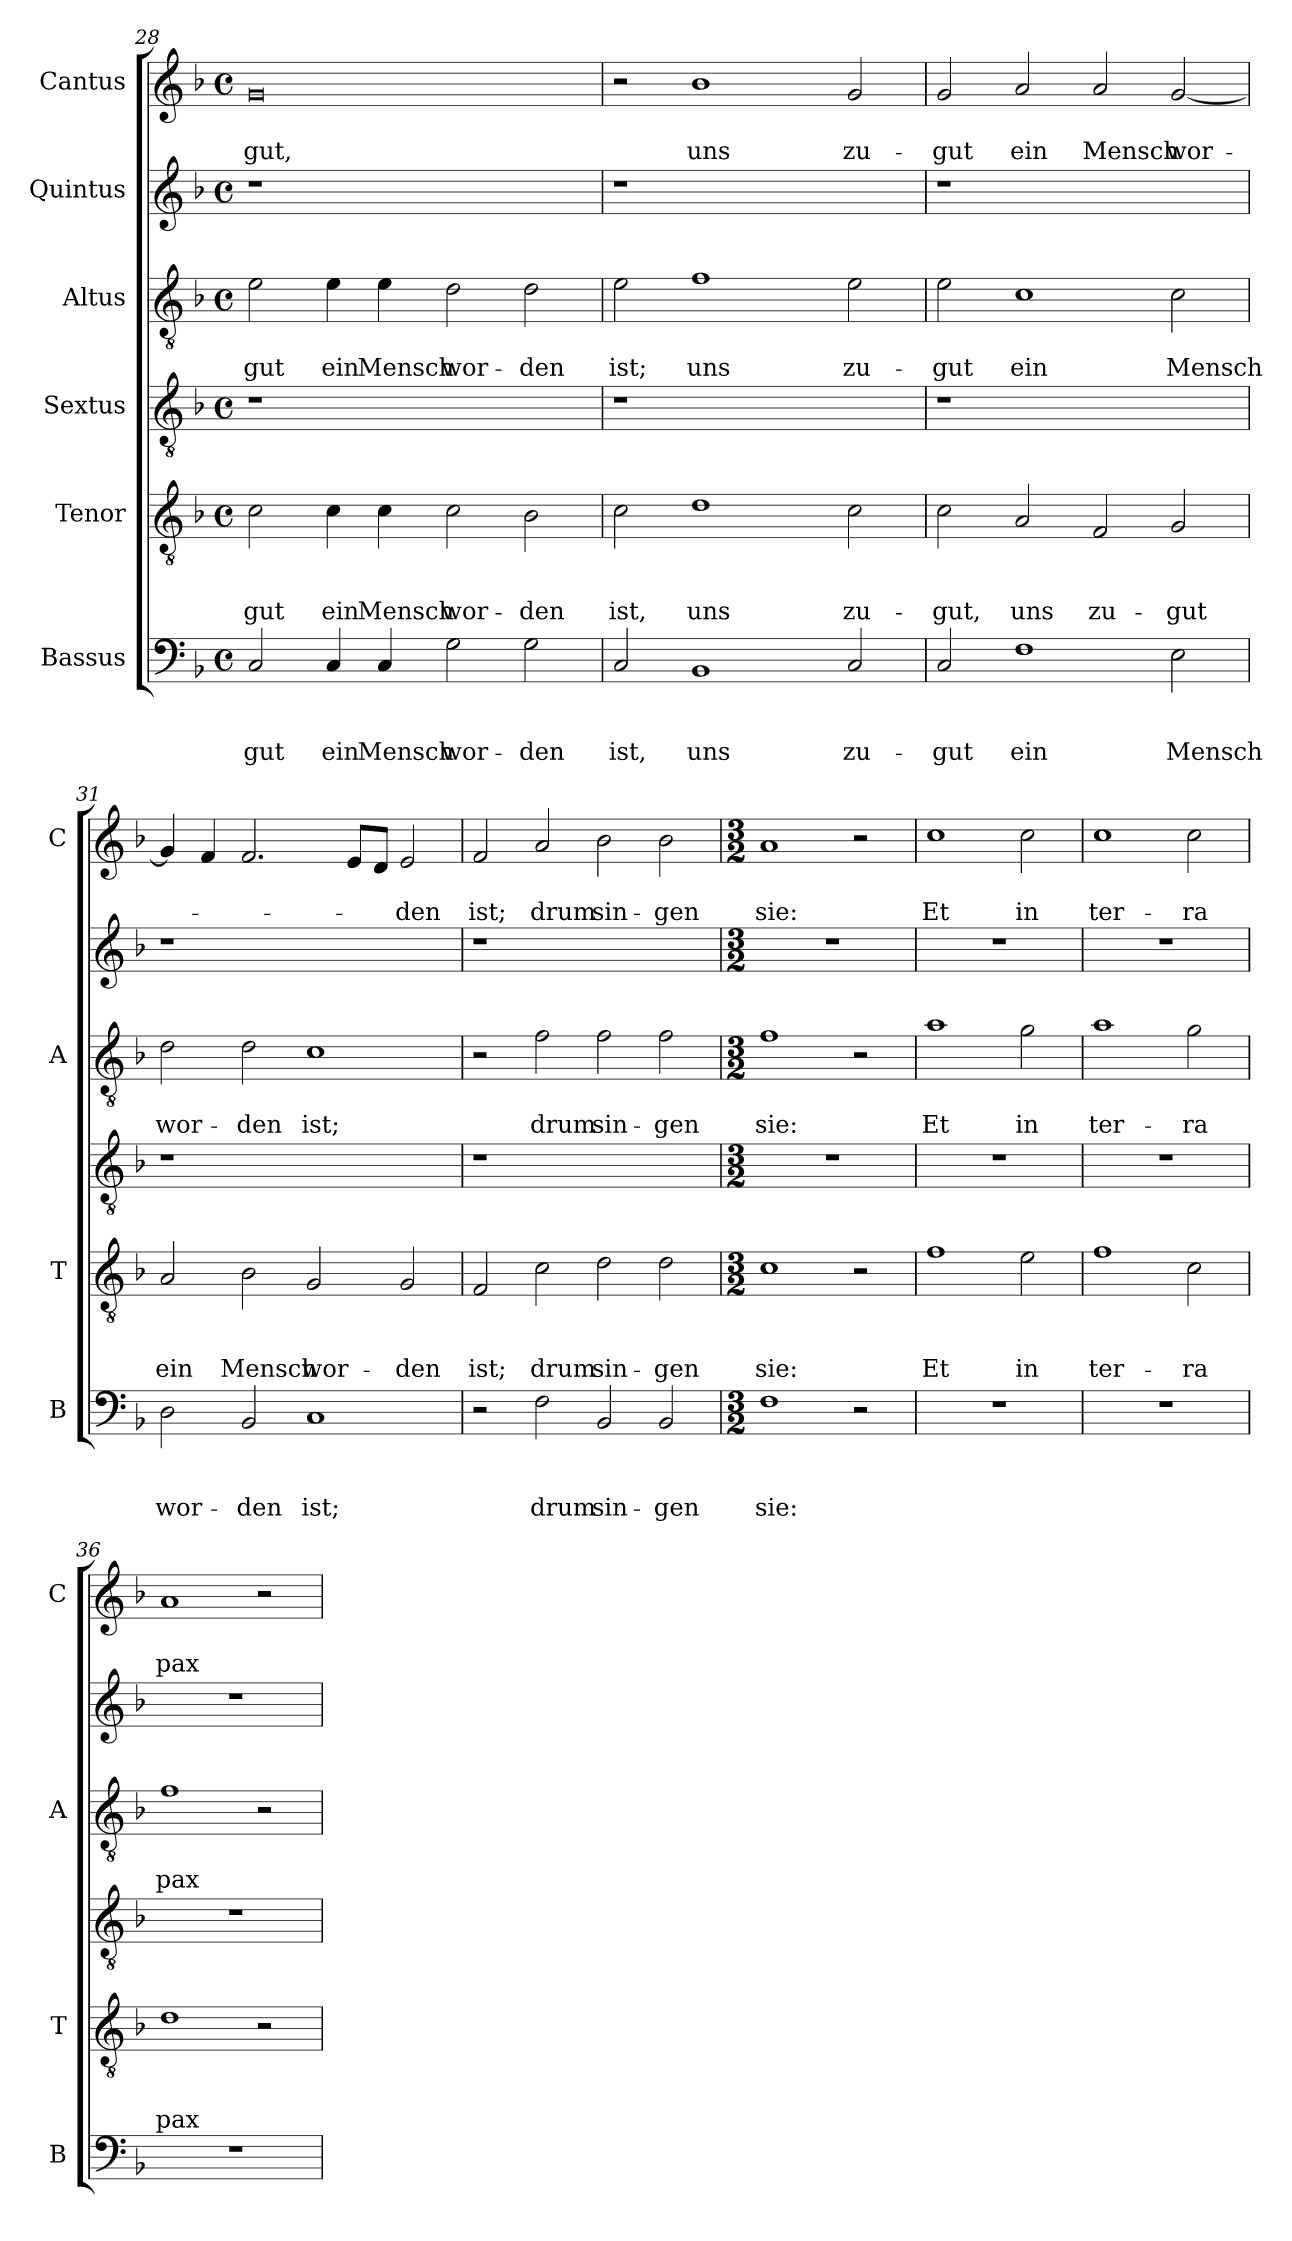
**kern	**text	**text	**text	**kern	**text	**text	**text	**kern	**kern	**text	**text	**kern	**kern	**text	**text
*part6	*part6	*part6	*part6	*part5	*part5	*part5	*part5	*part4	*part3	*part3	*part3	*part2	*part1	*part1	*part1
*staff6	*staff6	*staff6	*staff6	*staff5	*staff5	*staff5	*staff5	*staff4	*staff3	*staff3	*staff3	*staff2	*staff1	*staff1	*staff1
*I"Bassus	*	*	*	*I"Tenor	*	*	*	*I"Sextus	*I"Altus	*	*	*I"Quintus	*I"Cantus	*	*
*I'B	*	*	*	*I'T	*	*	*	*	*I'A	*	*	*	*I'C	*	*
*clefF4	*	*	*	*clefGv2	*	*	*	*clefGv2	*clefGv2	*	*	*clefG2	*clefG2	*	*
*k[b-]	*	*	*	*k[b-]	*	*	*	*k[b-]	*k[b-]	*	*	*k[b-]	*k[b-]	*	*
*F:	*	*	*	*F:	*	*	*	*F:	*F:	*	*	*F:	*F:	*	*
*M4/4	*	*	*	*M4/4	*	*	*	*M4/4	*M4/4	*	*	*M4/4	*M4/4	*	*
*met(c)	*	*	*	*met(c)	*	*	*	*met(c)	*met(c)	*	*	*met(c)	*met(c)	*	*
=28	=28	=28	=28	=28	=28	=28	=28	=28	=28	=28	=28	=28	=28	=28	=28
!	!	!	!LO:LY:b	!	!	!	!LO:LY:b	!	!	!	!LO:LY:b	!	!	!	!LO:LY:b
2C/	.	.	-gut	2c\	.	.	-gut	1r	2e\	.	-gut	1r	0g	.	-gut,
!	!	!	!LO:LY:b	!	!	!	!LO:LY:b	!	!	!	!LO:LY:b	!	!	!	!
4C/	.	.	ein	4c\	.	.	ein	.	4e\	.	ein	.	.	.	.
!	!	!	!LO:LY:b	!	!	!	!LO:LY:b	!	!	!	!LO:LY:b	!	!	!	!
4C/	.	.	Mensch	4c\	.	.	Mensch	.	4e\	.	Mensch	.	.	.	.
!	!	!	!LO:LY:b	!	!	!	!LO:LY:b	!	!	!	!LO:LY:b	!	!	!	!
2G\	.	.	wor-	2c\	.	.	wor-	1ryy	2d\	.	wor-	1ryy	.	.	.
!	!	!	!LO:LY:b	!	!	!	!LO:LY:b	!	!	!	!LO:LY:b	!	!	!	!
2G\	.	.	-den	2B-\	.	.	-den	.	2d\	.	-den	.	.	.	.
=29	=29	=29	=29	=29	=29	=29	=29	=29	=29	=29	=29	=29	=29	=29	=29
!	!	!	!LO:LY:b	!	!	!	!LO:LY:b	!	!	!	!LO:LY:b	!	!	!	!
2C/	.	.	ist,	2c\	.	.	ist,	1r	2e\	.	ist;	1r	2r	.	.
!	!	!	!LO:LY:b	!	!	!	!LO:LY:b	!	!	!	!LO:LY:b	!	!	!	!LO:LY:b
1BB-	.	.	uns	1d	.	.	uns	.	1f	.	uns	.	1b-	.	uns
.	.	.	.	.	.	.	.	1ryy	.	.	.	1ryy	.	.	.
!	!	!	!LO:LY:b	!	!	!	!LO:LY:b	!	!	!	!LO:LY:b	!	!	!	!LO:LY:b
2C/	.	.	zu-	2c\	.	.	zu-	.	2e\	.	zu-	.	2g/	.	zu-
!!LO:LB:g=z
=30	=30	=30	=30	=30	=30	=30	=30	=30	=30	=30	=30	=30	=30	=30	=30
!	!	!	!LO:LY:b	!	!	!	!LO:LY:b	!	!	!	!LO:LY:b	!	!	!	!LO:LY:b
2C/	.	.	-gut	2c\	.	.	-gut,	1r	2e\	.	-gut	1r	2g/	.	-gut
!	!	!	!LO:LY:b	!	!	!	!LO:LY:b	!	!	!	!LO:LY:b	!	!	!	!LO:LY:b
1F	.	.	ein	2A/	.	.	uns	.	1c	.	ein	.	2a/	.	ein
!	!	!	!	!	!	!	!LO:LY:b	!	!	!	!	!	!	!	!LO:LY:b
.	.	.	.	2F/	.	.	zu-	1ryy	.	.	.	1ryy	2a/	.	Mensch
!	!	!	!LO:LY:b	!	!	!	!LO:LY:b	!	!	!	!LO:LY:b	!	!	!	!LO:LY:b
2E\	.	.	Mensch	2G/	.	.	-gut	.	2c\	.	Mensch	.	[2g/	.	wor-
=31	=31	=31	=31	=31	=31	=31	=31	=31	=31	=31	=31	=31	=31	=31	=31
!	!	!	!LO:LY:b	!	!	!	!LO:LY:b	!	!	!	!LO:LY:b	!	!	!	!
2D\	.	.	wor-	2A/	.	.	ein	1r	2d\	.	wor-	1r	4g/]	.	.
.	.	.	.	.	.	.	.	.	.	.	.	.	4f/	.	.
!	!	!	!LO:LY:b	!	!	!	!LO:LY:b	!	!	!	!LO:LY:b	!	!	!	!
2BB-/	.	.	-den	2B-\	.	.	Mensch	.	2d\	.	-den	.	2.f/	.	.
!	!	!	!LO:LY:b	!	!	!	!LO:LY:b	!	!	!	!LO:LY:b	!	!	!	!
1C	.	.	ist;	2G/	.	.	wor-	1ryy	1c	.	ist;	1ryy	.	.	.
.	.	.	.	.	.	.	.	.	.	.	.	.	8e/L	.	.
.	.	.	.	.	.	.	.	.	.	.	.	.	8d/J	.	.
!	!	!	!	!	!	!	!LO:LY:b	!	!	!	!	!	!	!	!LO:LY:b
.	.	.	.	2G/	.	.	-den	.	.	.	.	.	2e/	.	-den
=32	=32	=32	=32	=32	=32	=32	=32	=32	=32	=32	=32	=32	=32	=32	=32
!	!	!	!	!	!	!	!LO:LY:b	!	!	!	!	!	!	!	!LO:LY:b
2r	.	.	.	2F/	.	.	ist;	1r	2r	.	.	1r	2f/	.	ist;
!	!	!	!LO:LY:b	!	!	!	!LO:LY:b	!	!	!	!LO:LY:b	!	!	!	!LO:LY:b
2F\	.	.	drum	2c\	.	.	drum	.	2f\	.	drum	.	2a/	.	drum
!	!	!	!LO:LY:b	!	!	!	!LO:LY:b	!	!	!	!LO:LY:b	!	!	!	!LO:LY:b
2BB-/	.	.	sin-	2d\	.	.	sin-	1ryy	2f\	.	sin-	1ryy	2b-\	.	sin-
!	!	!	!LO:LY:b	!	!	!	!LO:LY:b	!	!	!	!LO:LY:b	!	!	!	!LO:LY:b
2BB-/	.	.	-gen	2d\	.	.	-gen	.	2f\	.	-gen	.	2b-\	.	-gen
=33	=33	=33	=33	=33	=33	=33	=33	=33	=33	=33	=33	=33	=33	=33	=33
*M3/2	*	*	*	*M3/2	*	*	*	*M3/2	*M3/2	*	*	*M3/2	*M3/2	*	*
!	!	!	!LO:LY:b	!	!	!	!LO:LY:b	!	!	!	!LO:LY:b	!	!	!	!LO:LY:b
1F	.	.	sie:	1c	.	.	sie:	1.r	1f	.	sie:	1.r	1a	.	sie:
2r	.	.	.	2r	.	.	.	.	2r	.	.	.	2r	.	.
=34	=34	=34	=34	=34	=34	=34	=34	=34	=34	=34	=34	=34	=34	=34	=34
!	!	!	!	!	!	!	!LO:LY:b	!	!	!	!LO:LY:b	!	!	!	!LO:LY:b
1.r	.	.	.	1f	.	.	Et	1.r	1a	.	Et	1.r	1cc	.	Et
!	!	!	!	!	!	!	!LO:LY:b	!	!	!	!LO:LY:b	!	!	!	!LO:LY:b
.	.	.	.	2e\	.	.	in	.	2g\	.	in	.	2cc\	.	in
!!LO:LB:g=z
=35	=35	=35	=35	=35	=35	=35	=35	=35	=35	=35	=35	=35	=35	=35	=35
!	!	!	!	!	!	!	!LO:LY:b	!	!	!	!LO:LY:b	!	!	!	!LO:LY:b
1.r	.	.	.	1f	.	.	ter-	1.r	1a	.	ter-	1.r	1cc	.	ter-
!	!	!	!	!	!	!	!LO:LY:b	!	!	!	!LO:LY:b	!	!	!	!LO:LY:b
.	.	.	.	2c\	.	.	-ra	.	2g\	.	-ra	.	2cc\	.	-ra
=36	=36	=36	=36	=36	=36	=36	=36	=36	=36	=36	=36	=36	=36	=36	=36
!	!	!	!	!	!	!	!LO:LY:b	!	!	!	!LO:LY:b	!	!	!	!LO:LY:b
1.r	.	.	.	1d	.	.	pax	1.r	1f	.	pax	1.r	1a	.	pax
.	.	.	.	2r	.	.	.	.	2r	.	.	.	2r	.	.
=	=	=	=	=	=	=	=	=	=	=	=	=	=	=	=
*-	*-	*-	*-	*-	*-	*-	*-	*-	*-	*-	*-	*-	*-	*-	*-
